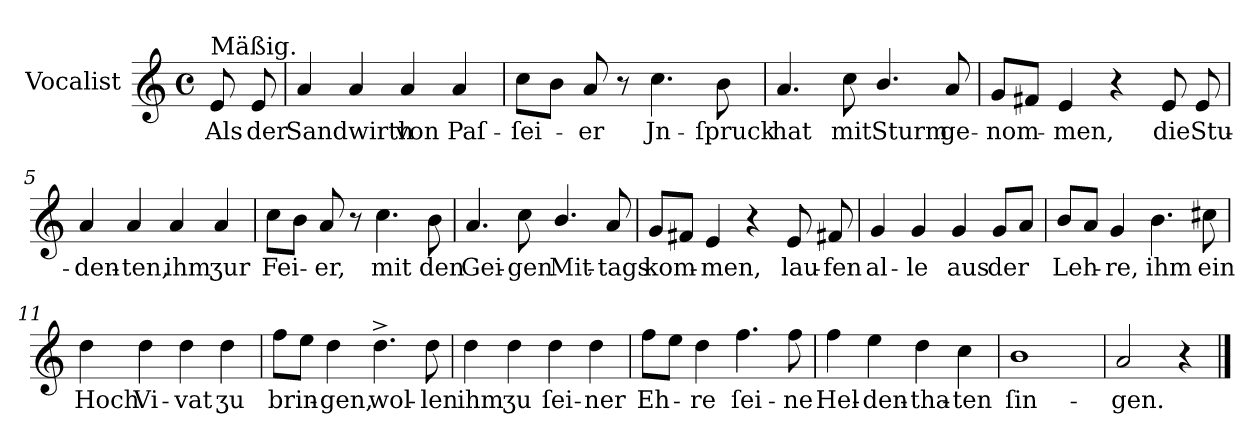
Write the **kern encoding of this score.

**kern	**text
*part1	*part1
*staff1	*staff1
*I"Vocalist	*
*clefG2	*
*k[]	*
*a:	*
*M4/4	*
*met(c)	*
=	=
!LO:TX:a:t=Mäßig.	!
8e	Als
8e	der
=1	=1
4a	Sandwirth
4a	.
4a	von
4a	Paſ-
=2	=2
8ccL	-ſei-
8bJ	.
8a	-er
8r	.
4.cc	Jn-
8b	-ſpruck
=3	=3
4.a	hat
8cc	mit
4.b/	Sturm
8a	ge-
=4	=4
8gL	-nom-
8f#XJ	.
4e	-men,
4r	.
8e	die
8e	Stu-
=5	=5
4a	-den-
4a	-ten,
4a	ihm
4a	ʒur
=6	=6
8ccL	Fei-
8bJ	.
8a	-er,
8r	.
4.cc	mit
8b	den
=7	=7
4.a	Gei-
8cc	-gen
4.b/	Mit-
8a	-tags
=8	=8
8gL	kom-
8f#XJ	.
4e	-men,
4r	.
8e	lau-
8f#X	-fen
=9	=9
4g	al-
4g	-le
4g	aus
8gL	der
8aJ	.
=10	=10
8bL	Leh-
8aJ	.
4g	-re,
4.b	ihm
8cc#X	ein
=11	=11
4dd	Hoch
4dd	Vi-
4dd	-vat
4dd	ʒu
=12	=12
8ffL	brin-
8eeJ	.
4dd	-gen,
4.dd^	wol-
8dd	-len
=13	=13
4dd	ihm
4dd	ʒu
4dd	ſei-
4dd	-ner
=14	=14
8ffL	Eh-
8eeJ	.
4dd	-re
4.ff	ſei-
8ff	-ne
=15	=15
4ff	Hel-
4ee	-den-
4dd	-tha-
4cc	-ten
=16	=16
1b	ſin-
=17	=17
2a	-gen.
4r	.
==	==
*-	*-
